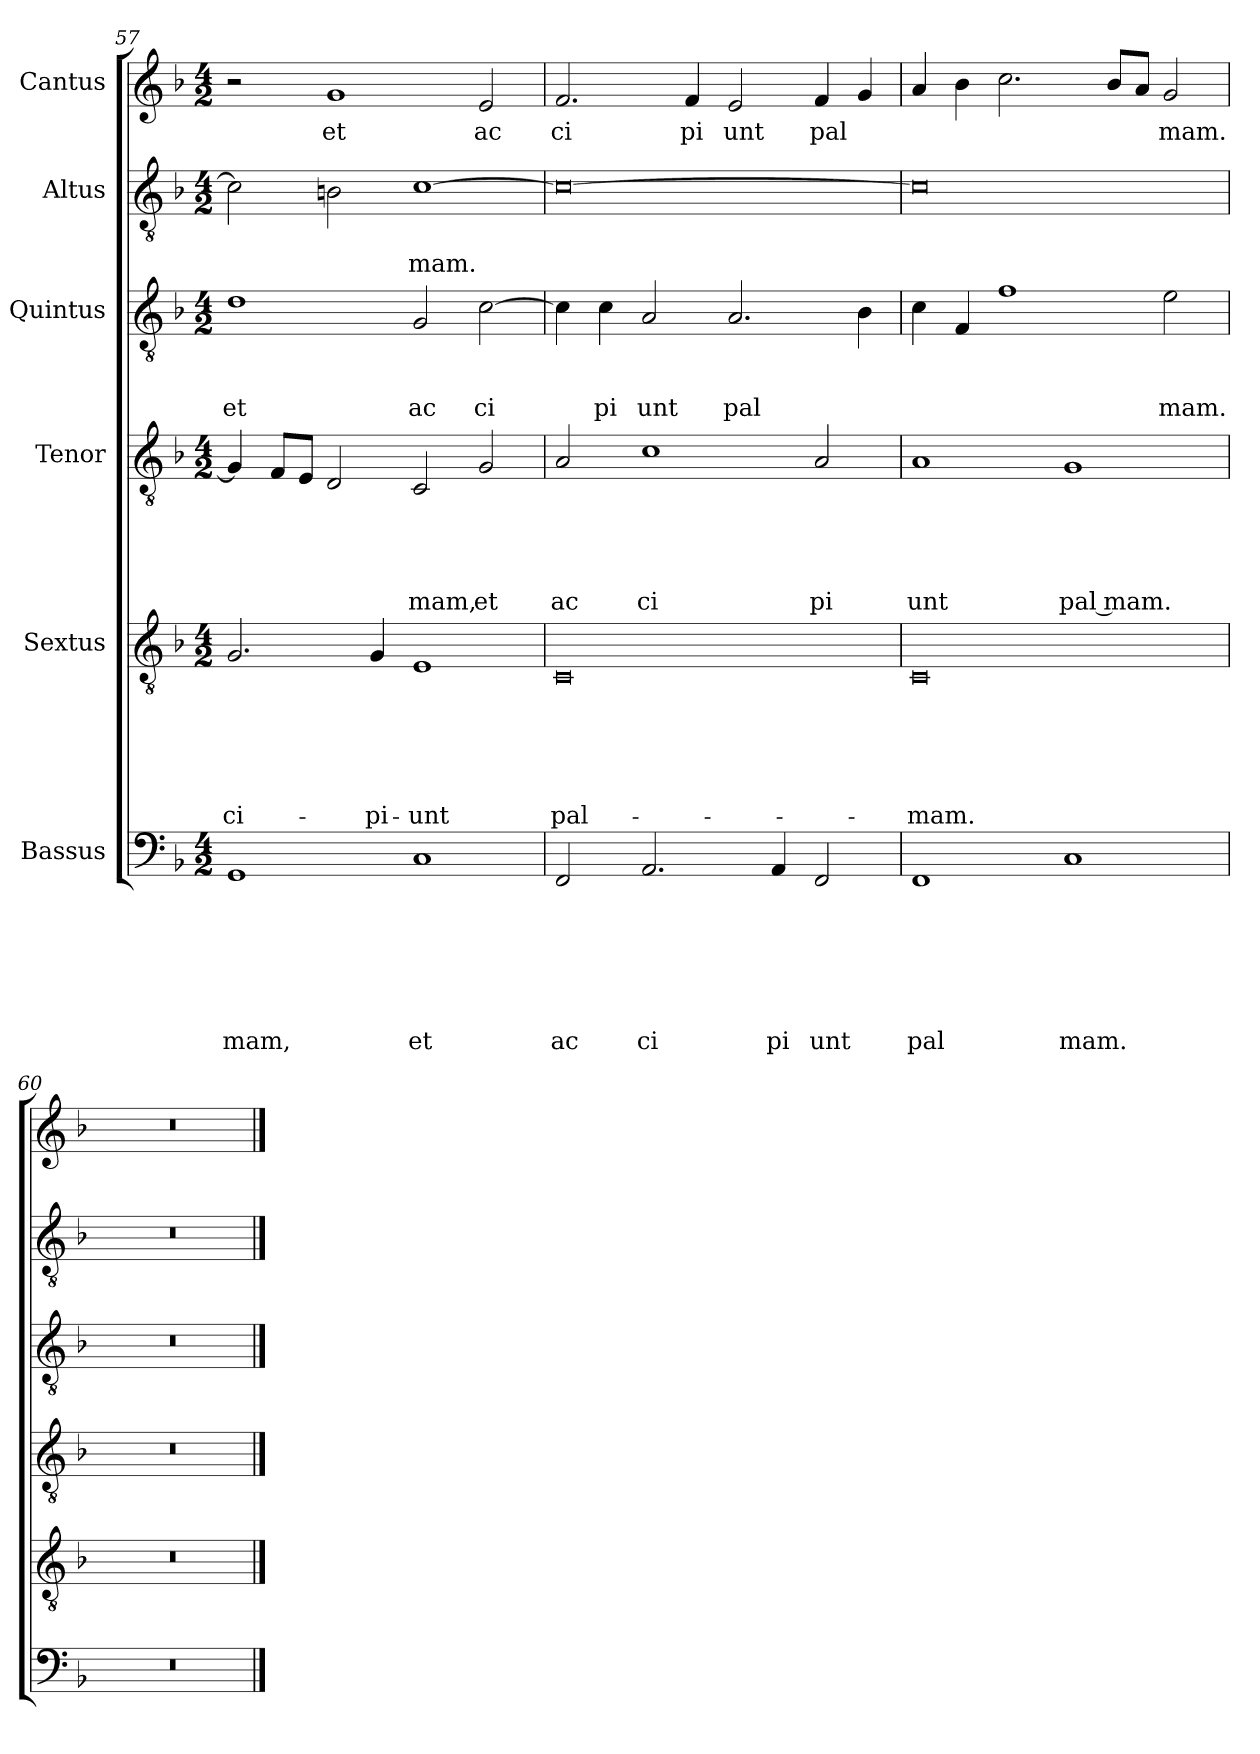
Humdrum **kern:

**kern	**text	**text	**text	**text	**text	**text	**text	**kern	**text	**text	**text	**text	**text	**text	**kern	**text	**text	**text	**text	**text	**kern	**text	**text	**text	**kern	**text	**text	**kern	**text
*part6	*part6	*part6	*part6	*part6	*part6	*part6	*part6	*part5	*part5	*part5	*part5	*part5	*part5	*part5	*part4	*part4	*part4	*part4	*part4	*part4	*part3	*part3	*part3	*part3	*part2	*part2	*part2	*part1	*part1
*staff6	*staff6	*staff6	*staff6	*staff6	*staff6	*staff6	*staff6	*staff5	*staff5	*staff5	*staff5	*staff5	*staff5	*staff5	*staff4	*staff4	*staff4	*staff4	*staff4	*staff4	*staff3	*staff3	*staff3	*staff3	*staff2	*staff2	*staff2	*staff1	*staff1
*I"Bassus	*	*	*	*	*	*	*	*I"Sextus	*	*	*	*	*	*	*I"Tenor	*	*	*	*	*	*I"Quintus	*	*	*	*I"Altus	*	*	*I"Cantus	*
*clefF4	*	*	*	*	*	*	*	*clefGv2	*	*	*	*	*	*	*clefGv2	*	*	*	*	*	*clefGv2	*	*	*	*clefGv2	*	*	*clefG2	*
*k[b-]	*	*	*	*	*	*	*	*k[b-]	*	*	*	*	*	*	*k[b-]	*	*	*	*	*	*k[b-]	*	*	*	*k[b-]	*	*	*k[b-]	*
*F:	*	*	*	*	*	*	*	*F:	*	*	*	*	*	*	*F:	*	*	*	*	*	*F:	*	*	*	*F:	*	*	*F:	*
*M4/2	*	*	*	*	*	*	*	*M4/2	*	*	*	*	*	*	*M4/2	*	*	*	*	*	*M4/2	*	*	*	*M4/2	*	*	*M4/2	*
=57	=57	=57	=57	=57	=57	=57	=57	=57	=57	=57	=57	=57	=57	=57	=57	=57	=57	=57	=57	=57	=57	=57	=57	=57	=57	=57	=57	=57	=57
!	!	!	!	!	!	!	!LO:LY:b	!	!	!	!	!	!	!LO:LY:b	!	!	!	!	!	!	!	!	!	!LO:LY:b	!	!	!	!	!
1GG	.	.	.	.	.	.	mam,	2.G/	.	.	.	.	.	-ci-	4G/]	.	.	.	.	.	1d	.	.	et	2c\]	.	.	2r	.
.	.	.	.	.	.	.	.	.	.	.	.	.	.	.	8F/L	.	.	.	.	.	.	.	.	.	.	.	.	.	.
.	.	.	.	.	.	.	.	.	.	.	.	.	.	.	8E/J	.	.	.	.	.	.	.	.	.	.	.	.	.	.
!	!	!	!	!	!	!	!	!	!	!	!	!	!	!	!	!	!	!	!	!	!	!	!	!	!	!	!	!	!LO:LY:b
.	.	.	.	.	.	.	.	.	.	.	.	.	.	.	2D/	.	.	.	.	.	.	.	.	.	2Bn\	.	.	1g	et
!	!	!	!	!	!	!	!	!	!	!	!	!	!	!LO:LY:b	!	!	!	!	!	!	!	!	!	!	!	!	!	!	!
.	.	.	.	.	.	.	.	4G/	.	.	.	.	.	-pi-	.	.	.	.	.	.	.	.	.	.	.	.	.	.	.
!	!	!	!	!	!	!	!LO:LY:b	!	!	!	!	!	!	!LO:LY:b	!	!	!	!	!	!LO:LY:b	!	!	!	!LO:LY:b	!	!	!LO:LY:b	!	!
1C	.	.	.	.	.	.	et	1E	.	.	.	.	.	-unt	2C/	.	.	.	.	mam,	2G/	.	.	ac	[>1c	.	-mam.	.	.
!	!	!	!	!	!	!	!	!	!	!	!	!	!	!	!	!	!	!	!	!LO:LY:b	!	!	!	!LO:LY:b	!	!	!	!	!LO:LY:b
.	.	.	.	.	.	.	.	.	.	.	.	.	.	.	2G/	.	.	.	.	et	[>2c\	.	.	ci	.	.	.	2e/	ac
=58	=58	=58	=58	=58	=58	=58	=58	=58	=58	=58	=58	=58	=58	=58	=58	=58	=58	=58	=58	=58	=58	=58	=58	=58	=58	=58	=58	=58	=58
!	!	!	!	!	!	!	!LO:LY:b	!	!	!	!	!	!	!LO:LY:b	!	!	!	!	!	!LO:LY:b	!	!	!	!	!	!	!	!	!LO:LY:b
2FF/	.	.	.	.	.	.	ac	0C	.	.	.	.	.	pal-	2A/	.	.	.	.	ac	4c\]	.	.	.	0c_	.	.	2.f/	ci
!	!	!	!	!	!	!	!	!	!	!	!	!	!	!	!	!	!	!	!	!	!	!	!	!LO:LY:b	!	!	!	!	!
.	.	.	.	.	.	.	.	.	.	.	.	.	.	.	.	.	.	.	.	.	4c\	.	.	pi	.	.	.	.	.
!	!	!	!	!	!	!	!LO:LY:b	!	!	!	!	!	!	!	!	!	!	!	!	!LO:LY:b	!	!	!	!LO:LY:b	!	!	!	!	!
2.AA/	.	.	.	.	.	.	ci	.	.	.	.	.	.	.	1c	.	.	.	.	ci	2A/	.	.	unt	.	.	.	.	.
!	!	!	!	!	!	!	!	!	!	!	!	!	!	!	!	!	!	!	!	!	!	!	!	!	!	!	!	!	!LO:LY:b
.	.	.	.	.	.	.	.	.	.	.	.	.	.	.	.	.	.	.	.	.	.	.	.	.	.	.	.	4f/	pi
!	!	!	!	!	!	!	!	!	!	!	!	!	!	!	!	!	!	!	!	!	!	!	!	!LO:LY:b	!	!	!	!	!LO:LY:b
.	.	.	.	.	.	.	.	.	.	.	.	.	.	.	.	.	.	.	.	.	2.A/	.	.	pal	.	.	.	2e/	unt
!	!	!	!	!	!	!	!LO:LY:b	!	!	!	!	!	!	!	!	!	!	!	!	!	!	!	!	!	!	!	!	!	!
4AA/	.	.	.	.	.	.	pi	.	.	.	.	.	.	.	.	.	.	.	.	.	.	.	.	.	.	.	.	.	.
!	!	!	!	!	!	!	!LO:LY:b	!	!	!	!	!	!	!	!	!	!	!	!	!LO:LY:b	!	!	!	!	!	!	!	!	!LO:LY:b
2FF/	.	.	.	.	.	.	unt	.	.	.	.	.	.	.	2A/	.	.	.	.	pi	.	.	.	.	.	.	.	4f/	pal
.	.	.	.	.	.	.	.	.	.	.	.	.	.	.	.	.	.	.	.	.	4B-\	.	.	.	.	.	.	4g/	.
=59	=59	=59	=59	=59	=59	=59	=59	=59	=59	=59	=59	=59	=59	=59	=59	=59	=59	=59	=59	=59	=59	=59	=59	=59	=59	=59	=59	=59	=59
!	!	!	!	!	!	!	!LO:LY:b	!	!	!	!	!	!	!LO:LY:b	!	!	!	!	!	!LO:LY:b	!	!	!	!	!	!	!	!	!
1FF	.	.	.	.	.	.	pal	0C	.	.	.	.	.	-mam.	1A	.	.	.	.	unt	4c\	.	.	.	0c]	.	.	4a/	.
.	.	.	.	.	.	.	.	.	.	.	.	.	.	.	.	.	.	.	.	.	4F/	.	.	.	.	.	.	4b-\	.
.	.	.	.	.	.	.	.	.	.	.	.	.	.	.	.	.	.	.	.	.	1f	.	.	.	.	.	.	2.cc\	.
!	!	!	!	!	!	!	!LO:LY:b	!	!	!	!	!	!	!	!	!	!	!	!	!LO:LY:b	!	!	!	!	!	!	!	!	!
1C	.	.	.	.	.	.	mam.	.	.	.	.	.	.	.	1G	.	.	.	.	pal mam.	.	.	.	.	.	.	.	.	.
.	.	.	.	.	.	.	.	.	.	.	.	.	.	.	.	.	.	.	.	.	.	.	.	.	.	.	.	8b-/L	.
.	.	.	.	.	.	.	.	.	.	.	.	.	.	.	.	.	.	.	.	.	.	.	.	.	.	.	.	8a/J	.
!	!	!	!	!	!	!	!	!	!	!	!	!	!	!	!	!	!	!	!	!	!	!	!	!LO:LY:b	!	!	!	!	!LO:LY:b
.	.	.	.	.	.	.	.	.	.	.	.	.	.	.	.	.	.	.	.	.	2e\	.	.	mam.	.	.	.	2g/	mam.
=60	=60	=60	=60	=60	=60	=60	=60	=60	=60	=60	=60	=60	=60	=60	=60	=60	=60	=60	=60	=60	=60	=60	=60	=60	=60	=60	=60	=60	=60
0r	.	.	.	.	.	.	.	0r	.	.	.	.	.	.	0r	.	.	.	.	.	0r	.	.	.	0r	.	.	0r	.
==	==	==	==	==	==	==	==	==	==	==	==	==	==	==	==	==	==	==	==	==	==	==	==	==	==	==	==	==	==
*-	*-	*-	*-	*-	*-	*-	*-	*-	*-	*-	*-	*-	*-	*-	*-	*-	*-	*-	*-	*-	*-	*-	*-	*-	*-	*-	*-	*-	*-
